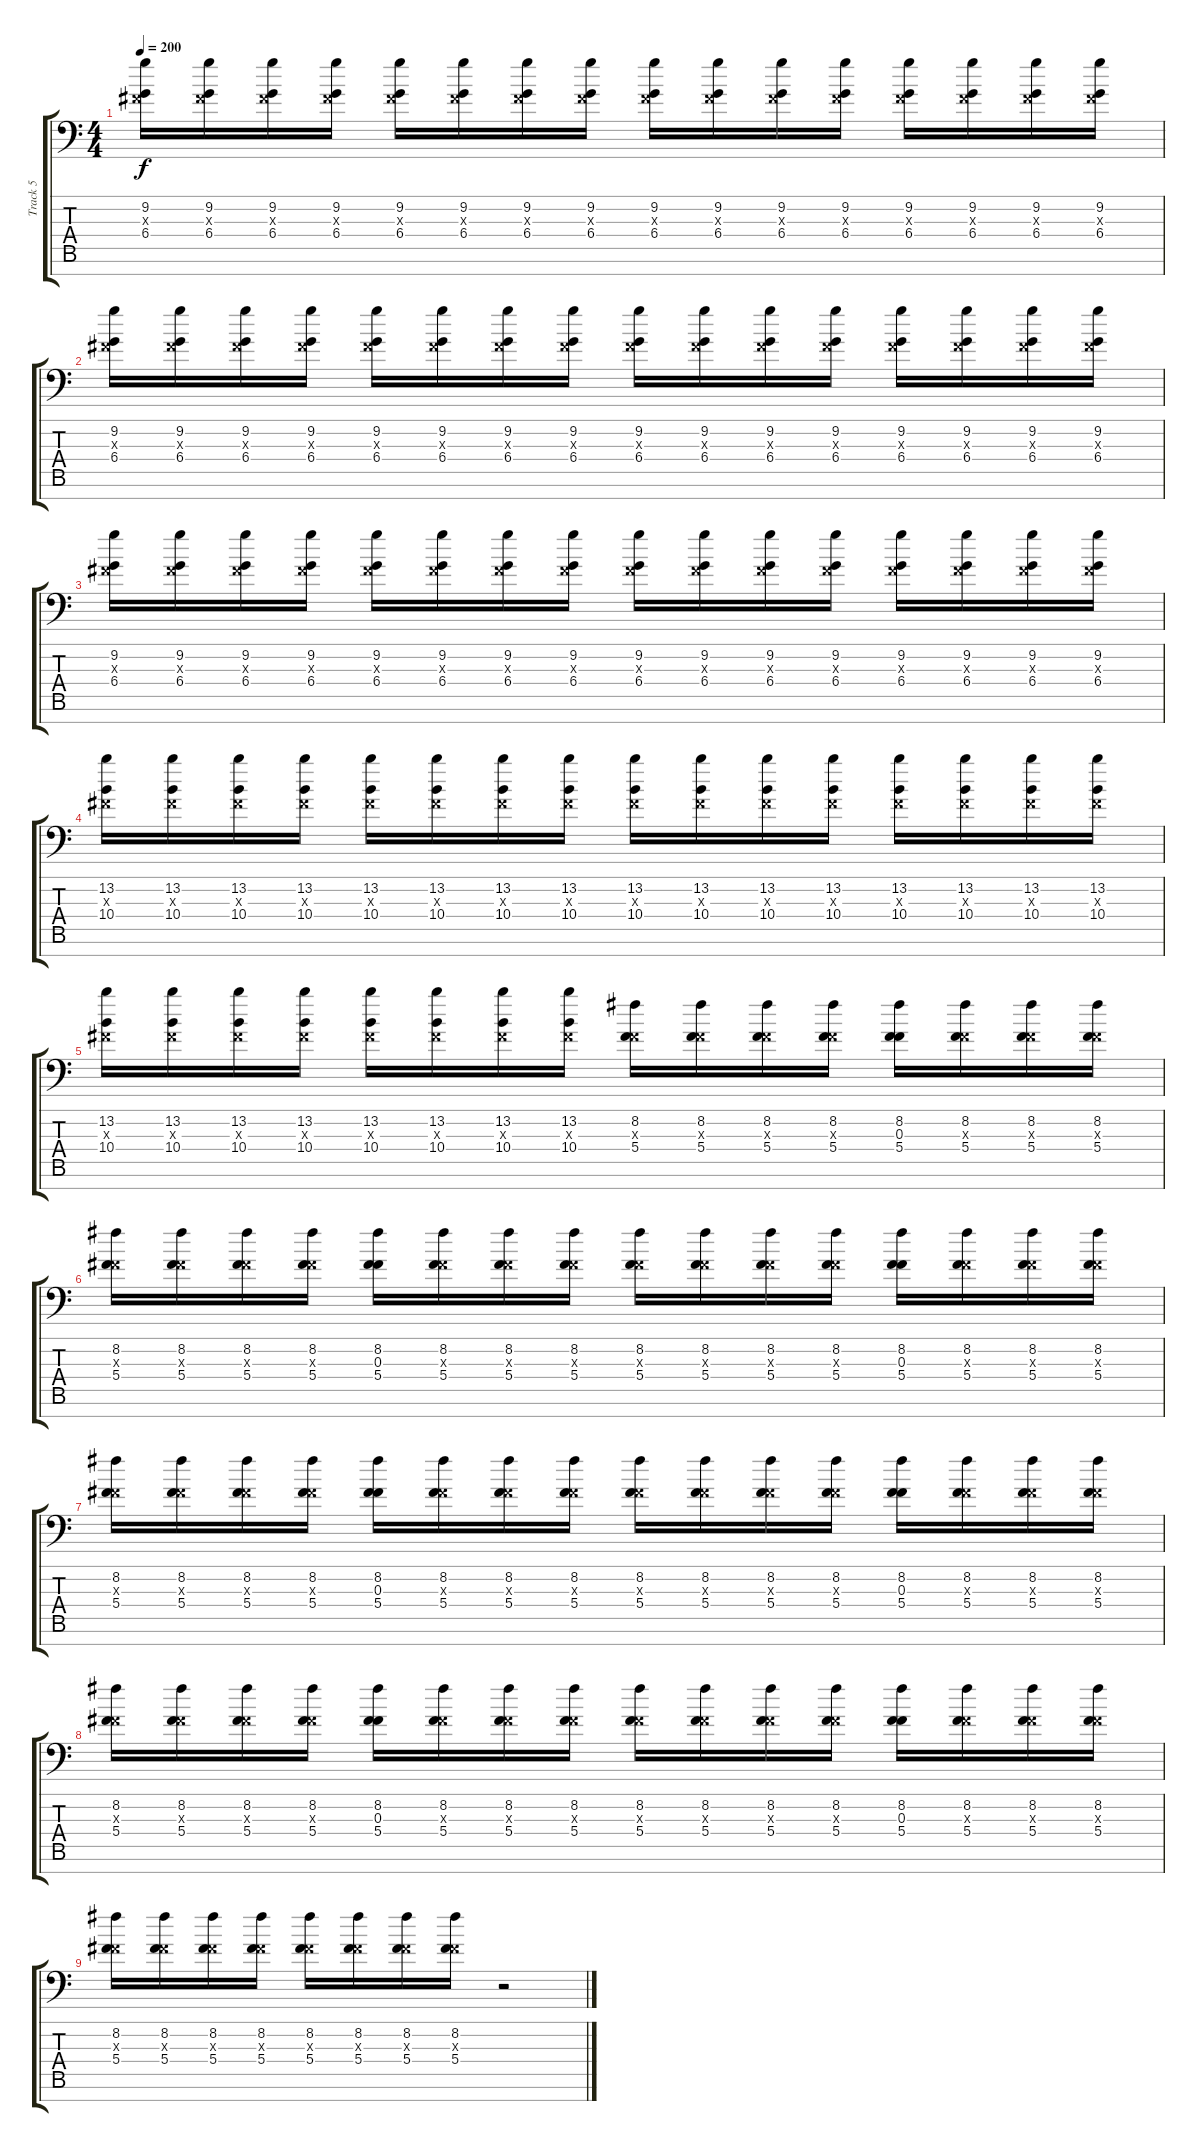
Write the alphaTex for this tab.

\track ("Track 5" "Track 5") {instrument overdrivenguitar}
\staff {score tabs}
\tuning (Eb4 Bb3 Gb3 Db3 Ab2 Eb2 Bb1) {hide}
\ts (4 4)
\tempo 200
\clef f4
\ks c
(9.2 0.3{x} 6.4).16{dy f} (9.2 0.3{x} 6.4).16 (9.2 0.3{x} 6.4).16 (9.2 0.3{x} 6.4).16 (9.2 0.3{x} 6.4).16 (9.2 0.3{x} 6.4).16 (9.2 0.3{x} 6.4).16 (9.2 0.3{x} 6.4).16 (9.2 0.3{x} 6.4).16 (9.2 0.3{x} 6.4).16 (9.2 0.3{x} 6.4).16 (9.2 0.3{x} 6.4).16 (9.2 0.3{x} 6.4).16 (9.2 0.3{x} 6.4).16 (9.2 0.3{x} 6.4).16 (9.2 0.3{x} 6.4).16 |
(9.2 0.3{x} 6.4).16 (9.2 0.3{x} 6.4).16 (9.2 0.3{x} 6.4).16 (9.2 0.3{x} 6.4).16 (9.2 0.3{x} 6.4).16 (9.2 0.3{x} 6.4).16 (9.2 0.3{x} 6.4).16 (9.2 0.3{x} 6.4).16 (9.2 0.3{x} 6.4).16 (9.2 0.3{x} 6.4).16 (9.2 0.3{x} 6.4).16 (9.2 0.3{x} 6.4).16 (9.2 0.3{x} 6.4).16 (9.2 0.3{x} 6.4).16 (9.2 0.3{x} 6.4).16 (9.2 0.3{x} 6.4).16 |
(9.2 0.3{x} 6.4).16 (9.2 0.3{x} 6.4).16 (9.2 0.3{x} 6.4).16 (9.2 0.3{x} 6.4).16 (9.2 0.3{x} 6.4).16 (9.2 0.3{x} 6.4).16 (9.2 0.3{x} 6.4).16 (9.2 0.3{x} 6.4).16 (9.2 0.3{x} 6.4).16 (9.2 0.3{x} 6.4).16 (9.2 0.3{x} 6.4).16 (9.2 0.3{x} 6.4).16 (9.2 0.3{x} 6.4).16 (9.2 0.3{x} 6.4).16 (9.2 0.3{x} 6.4).16 (9.2 0.3{x} 6.4).16 |
(13.2 0.3{x} 10.4).16 (13.2 0.3{x} 10.4).16 (13.2 0.3{x} 10.4).16 (13.2 0.3{x} 10.4).16 (13.2 0.3{x} 10.4).16 (13.2 0.3{x} 10.4).16 (13.2 0.3{x} 10.4).16 (13.2 0.3{x} 10.4).16 (13.2 0.3{x} 10.4).16 (13.2 0.3{x} 10.4).16 (13.2 0.3{x} 10.4).16 (13.2 0.3{x} 10.4).16 (13.2 0.3{x} 10.4).16 (13.2 0.3{x} 10.4).16 (13.2 0.3{x} 10.4).16 (13.2 0.3{x} 10.4).16 |
(13.2 0.3{x} 10.4).16 (13.2 0.3{x} 10.4).16 (13.2 0.3{x} 10.4).16 (13.2 0.3{x} 10.4).16 (13.2 0.3{x} 10.4).16 (13.2 0.3{x} 10.4).16 (13.2 0.3{x} 10.4).16 (13.2 0.3{x} 10.4).16 (8.2 0.3{x} 5.4).16 (8.2 0.3{x} 5.4).16 (8.2 0.3{x} 5.4).16 (8.2 0.3{x} 5.4).16 (8.2 0.3 5.4).16 (8.2 0.3{x} 5.4).16 (8.2 0.3{x} 5.4).16 (8.2 0.3{x} 5.4).16 |
(8.2 0.3{x} 5.4).16 (8.2 0.3{x} 5.4).16 (8.2 0.3{x} 5.4).16 (8.2 0.3{x} 5.4).16 (8.2 0.3 5.4).16 (8.2 0.3{x} 5.4).16 (8.2 0.3{x} 5.4).16 (8.2 0.3{x} 5.4).16 (8.2 0.3{x} 5.4).16 (8.2 0.3{x} 5.4).16 (8.2 0.3{x} 5.4).16 (8.2 0.3{x} 5.4).16 (8.2 0.3 5.4).16 (8.2 0.3{x} 5.4).16 (8.2 0.3{x} 5.4).16 (8.2 0.3{x} 5.4).16 |
(8.2 0.3{x} 5.4).16 (8.2 0.3{x} 5.4).16 (8.2 0.3{x} 5.4).16 (8.2 0.3{x} 5.4).16 (8.2 0.3 5.4).16 (8.2 0.3{x} 5.4).16 (8.2 0.3{x} 5.4).16 (8.2 0.3{x} 5.4).16 (8.2 0.3{x} 5.4).16 (8.2 0.3{x} 5.4).16 (8.2 0.3{x} 5.4).16 (8.2 0.3{x} 5.4).16 (8.2 0.3 5.4).16 (8.2 0.3{x} 5.4).16 (8.2 0.3{x} 5.4).16 (8.2 0.3{x} 5.4).16 |
(8.2 0.3{x} 5.4).16 (8.2 0.3{x} 5.4).16 (8.2 0.3{x} 5.4).16 (8.2 0.3{x} 5.4).16 (8.2 0.3 5.4).16 (8.2 0.3{x} 5.4).16 (8.2 0.3{x} 5.4).16 (8.2 0.3{x} 5.4).16 (8.2 0.3{x} 5.4).16 (8.2 0.3{x} 5.4).16 (8.2 0.3{x} 5.4).16 (8.2 0.3{x} 5.4).16 (8.2 0.3 5.4).16 (8.2 0.3{x} 5.4).16 (8.2 0.3{x} 5.4).16 (8.2 0.3{x} 5.4).16 |
(8.2 0.3{x} 5.4).16 (8.2 0.3{x} 5.4).16 (8.2 0.3{x} 5.4).16 (8.2 0.3{x} 5.4).16 (8.2 0.3{x} 5.4).16 (8.2 0.3{x} 5.4).16 (8.2 0.3{x} 5.4).16 (8.2 0.3{x} 5.4).16 r.2
